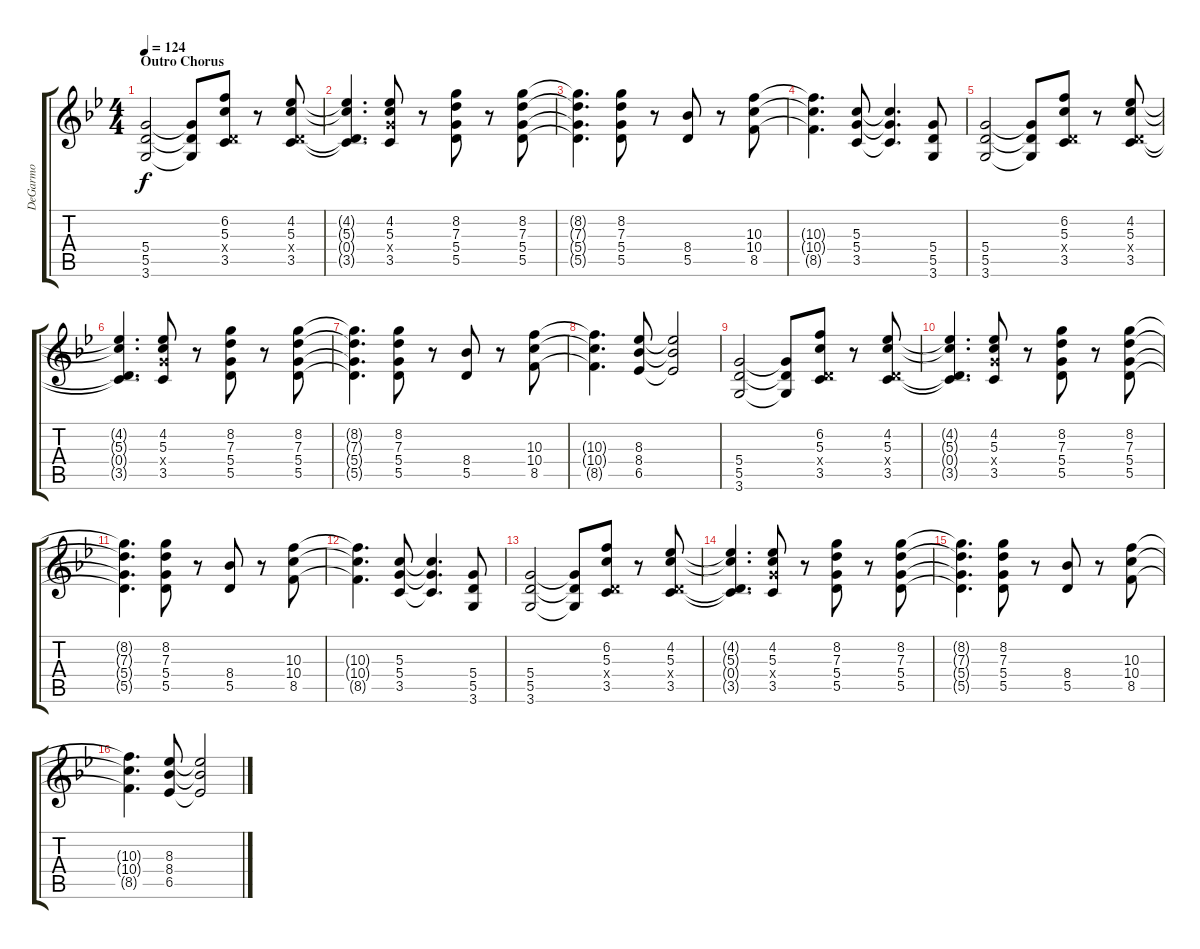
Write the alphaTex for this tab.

\track ("DeGarmo" "DeGarmo") {instrument distortionguitar}
\staff {score tabs}
\tuning (E4 B3 G3 D3 A2 E2) {hide}
\ts (4 4)
\section ("" "Outro Chorus")
\tempo 124
\clef g2
\ks gminor
(5.4 5.5 3.6).2{dy f} (5.4{t} 5.5{t} 3.6{t}).8 (6.2 5.3 0.4{x} 3.5).8 r.8 (4.2 5.3 0.4{x} 3.5).8 |
(4.2{t} 5.3{t} 0.4{t} 3.5{t}).4{d} (4.2 5.3 5.4{x} 3.5).8 r.8 (8.2 7.3 5.4 5.5).8 r.8 (8.2 7.3 5.4 5.5).8 |
(8.2{t} 7.3{t} 5.4{t} 5.5{t}).4{d} (8.2 7.3 5.4 5.5).8 r.8 (8.4 5.5).8 r.8 (10.3 10.4 8.5).8 |
(10.3{t} 10.4{t} 8.5{t}).4{d} (5.3 5.4 3.5).8 (5.3{t} 5.4{t} 3.5{t}).4{d} (5.4 5.5 3.6).8 |
(5.4 5.5 3.6).2 (5.4{t} 5.5{t} 3.6{t}).8 (6.2 5.3 0.4{x} 3.5).8 r.8 (4.2 5.3 0.4{x} 3.5).8 |
(4.2{t} 5.3{t} 0.4{t} 3.5{t}).4{d} (4.2 5.3 5.4{x} 3.5).8 r.8 (8.2 7.3 5.4 5.5).8 r.8 (8.2 7.3 5.4 5.5).8 |
(8.2{t} 7.3{t} 5.4{t} 5.5{t}).4{d} (8.2 7.3 5.4 5.5).8 r.8 (8.4 5.5).8 r.8 (10.3 10.4 8.5).8 |
(10.3{t} 10.4{t} 8.5{t}).4{d} (8.3 8.4 6.5).8 (8.3{t} 8.4{t} 6.5{t}).2 |
(5.4 5.5 3.6).2 (5.4{t} 5.5{t} 3.6{t}).8 (6.2 5.3 0.4{x} 3.5).8 r.8 (4.2 5.3 0.4{x} 3.5).8 |
(4.2{t} 5.3{t} 0.4{t} 3.5{t}).4{d} (4.2 5.3 5.4{x} 3.5).8 r.8 (8.2 7.3 5.4 5.5).8 r.8 (8.2 7.3 5.4 5.5).8 |
(8.2{t} 7.3{t} 5.4{t} 5.5{t}).4{d} (8.2 7.3 5.4 5.5).8 r.8 (8.4 5.5).8 r.8 (10.3 10.4 8.5).8 |
(10.3{t} 10.4{t} 8.5{t}).4{d} (5.3 5.4 3.5).8 (5.3{t} 5.4{t} 3.5{t}).4{d} (5.4 5.5 3.6).8 |
(5.4 5.5 3.6).2 (5.4{t} 5.5{t} 3.6{t}).8 (6.2 5.3 0.4{x} 3.5).8 r.8 (4.2 5.3 0.4{x} 3.5).8 |
(4.2{t} 5.3{t} 0.4{t} 3.5{t}).4{d} (4.2 5.3 5.4{x} 3.5).8 r.8 (8.2 7.3 5.4 5.5).8 r.8 (8.2 7.3 5.4 5.5).8 |
(8.2{t} 7.3{t} 5.4{t} 5.5{t}).4{d} (8.2 7.3 5.4 5.5).8 r.8 (8.4 5.5).8 r.8 (10.3 10.4 8.5).8 |
(10.3{t} 10.4{t} 8.5{t}).4{d} (8.3 8.4 6.5).8 (8.3{t} 8.4{t} 6.5{t}).2
